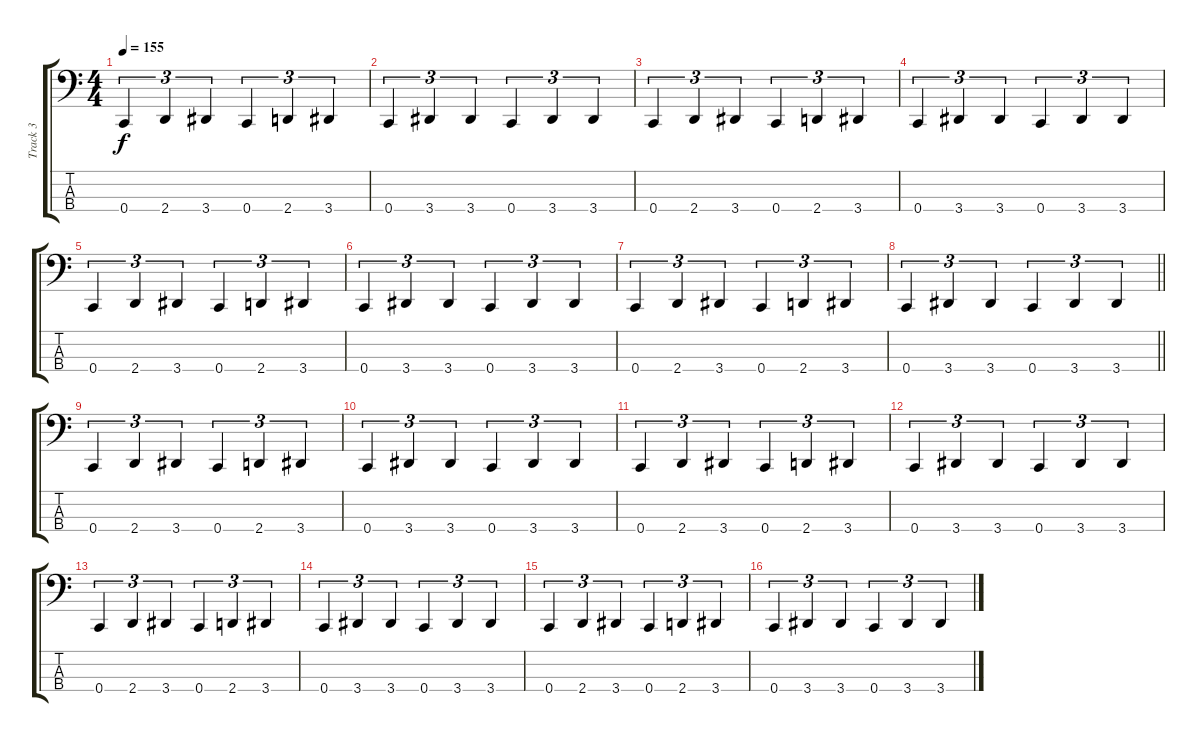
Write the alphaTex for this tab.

\track ("Track 3" "Track 3") {instrument electricbassfinger}
\staff {score tabs}
\tuning (Eb2 Bb1 F1 C1) {hide}
\ts (4 4)
\tempo 155
\clef f4
\ks c
0.4.4{tu (3 2) dy f} 2.4.4{tu (3 2)} 3.4.4{tu (3 2)} 0.4.4{tu (3 2)} 2.4.4{tu (3 2)} 3.4.4{tu (3 2)} |
0.4.4{tu (3 2)} 3.4.4{tu (3 2)} 3.4.4{tu (3 2)} 0.4.4{tu (3 2)} 3.4.4{tu (3 2)} 3.4.4{tu (3 2)} |
0.4.4{tu (3 2)} 2.4.4{tu (3 2)} 3.4.4{tu (3 2)} 0.4.4{tu (3 2)} 2.4.4{tu (3 2)} 3.4.4{tu (3 2)} |
0.4.4{tu (3 2)} 3.4.4{tu (3 2)} 3.4.4{tu (3 2)} 0.4.4{tu (3 2)} 3.4.4{tu (3 2)} 3.4.4{tu (3 2)} |
0.4.4{tu (3 2)} 2.4.4{tu (3 2)} 3.4.4{tu (3 2)} 0.4.4{tu (3 2)} 2.4.4{tu (3 2)} 3.4.4{tu (3 2)} |
0.4.4{tu (3 2)} 3.4.4{tu (3 2)} 3.4.4{tu (3 2)} 0.4.4{tu (3 2)} 3.4.4{tu (3 2)} 3.4.4{tu (3 2)} |
0.4.4{tu (3 2)} 2.4.4{tu (3 2)} 3.4.4{tu (3 2)} 0.4.4{tu (3 2)} 2.4.4{tu (3 2)} 3.4.4{tu (3 2)} |
\barLineRight lightlight
0.4.4{tu (3 2)} 3.4.4{tu (3 2)} 3.4.4{tu (3 2)} 0.4.4{tu (3 2)} 3.4.4{tu (3 2)} 3.4.4{tu (3 2)} |
0.4.4{tu (3 2)} 2.4.4{tu (3 2)} 3.4.4{tu (3 2)} 0.4.4{tu (3 2)} 2.4.4{tu (3 2)} 3.4.4{tu (3 2)} |
0.4.4{tu (3 2)} 3.4.4{tu (3 2)} 3.4.4{tu (3 2)} 0.4.4{tu (3 2)} 3.4.4{tu (3 2)} 3.4.4{tu (3 2)} |
0.4.4{tu (3 2)} 2.4.4{tu (3 2)} 3.4.4{tu (3 2)} 0.4.4{tu (3 2)} 2.4.4{tu (3 2)} 3.4.4{tu (3 2)} |
0.4.4{tu (3 2)} 3.4.4{tu (3 2)} 3.4.4{tu (3 2)} 0.4.4{tu (3 2)} 3.4.4{tu (3 2)} 3.4.4{tu (3 2)} |
0.4.4{tu (3 2)} 2.4.4{tu (3 2)} 3.4.4{tu (3 2)} 0.4.4{tu (3 2)} 2.4.4{tu (3 2)} 3.4.4{tu (3 2)} |
0.4.4{tu (3 2)} 3.4.4{tu (3 2)} 3.4.4{tu (3 2)} 0.4.4{tu (3 2)} 3.4.4{tu (3 2)} 3.4.4{tu (3 2)} |
0.4.4{tu (3 2)} 2.4.4{tu (3 2)} 3.4.4{tu (3 2)} 0.4.4{tu (3 2)} 2.4.4{tu (3 2)} 3.4.4{tu (3 2)} |
0.4.4{tu (3 2)} 3.4.4{tu (3 2)} 3.4.4{tu (3 2)} 0.4.4{tu (3 2)} 3.4.4{tu (3 2)} 3.4.4{tu (3 2)}
